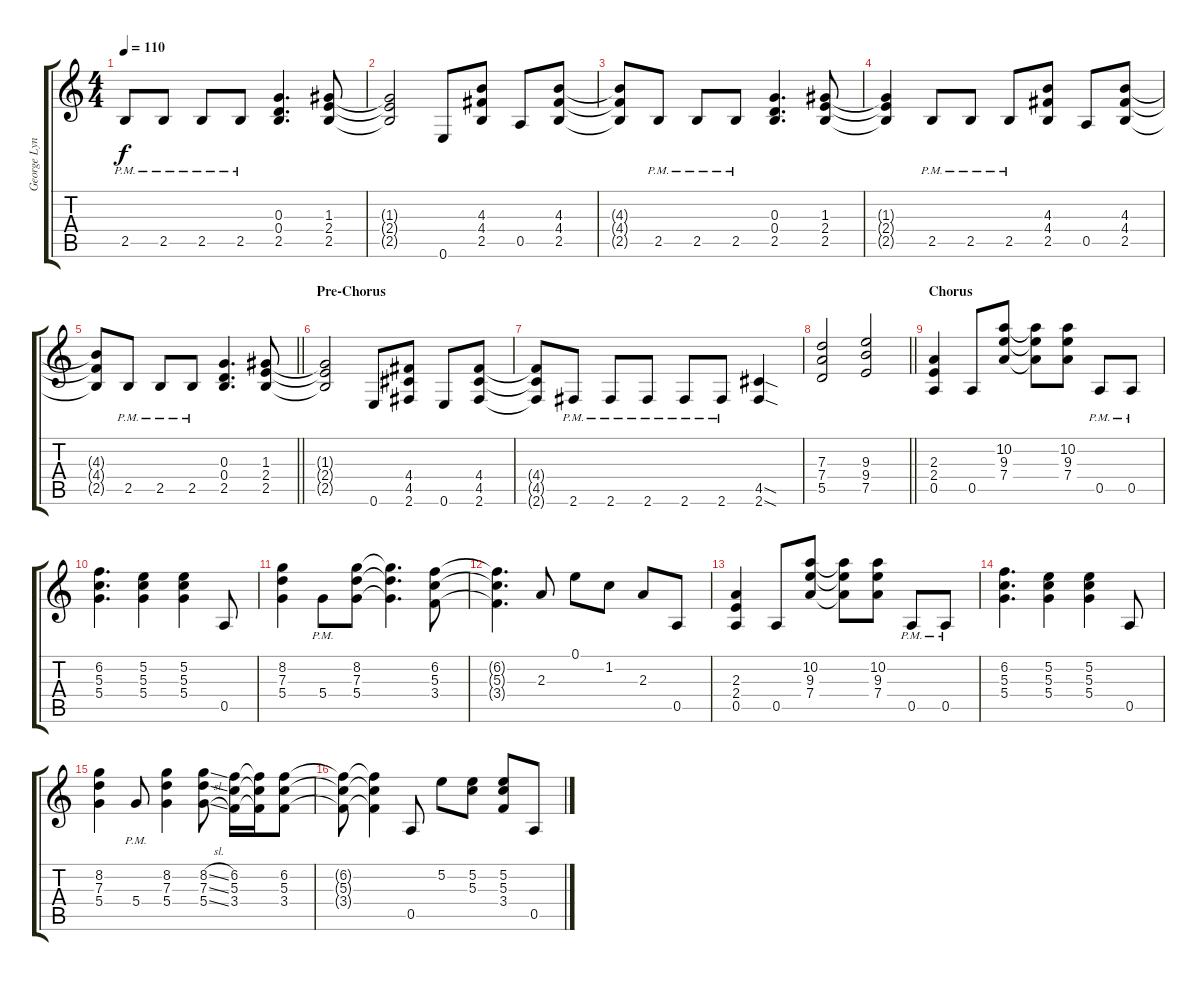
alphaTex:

\track ("George Lynch Rhythym" "George Lyn") {instrument distortionguitar}
\staff {score tabs}
\tuning (E4 B3 G3 D3 A2 E2) {hide}
\ts (4 4)
\tempo 110
\clef g2
\ks c
2.5{pm}.8{dy f} 2.5{pm}.8 2.5{pm}.8 2.5{pm}.8 (0.3 0.4 2.5).4{d} (1.3 2.4 2.5).8 |
(1.3{t} 2.4{t} 2.5{t}).2 0.6.8 (4.3 4.4 2.5).8 0.5.8 (4.3 4.4 2.5).8 |
(4.3{t} 4.4{t} 2.5{t}).8 2.5{pm}.8 2.5{pm}.8 2.5{pm}.8 (0.3 0.4 2.5).4{d} (1.3 2.4 2.5).8 |
(1.3{t} 2.4{t} 2.5{t}).4 2.5{pm}.8 2.5{pm}.8 2.5{pm}.8 (4.3 4.4 2.5).8 0.5.8 (4.3 4.4 2.5).8 |
\barLineRight lightlight
(4.3{t} 4.4{t} 2.5{t}).8 2.5{pm}.8 2.5{pm}.8 2.5{pm}.8 (0.3 0.4 2.5).4{d} (1.3 2.4 2.5).8 |
\section ("" "Pre-Chorus")
(1.3{t} 2.4{t} 2.5{t}).2 0.6.8 (4.4 4.5 2.6).8 0.6.8 (4.4 4.5 2.6).8 |
(4.4{t} 4.5{t} 2.6{t}).8 2.6{pm}.8 2.6{pm}.8 2.6{pm}.8 2.6{pm}.8 2.6{pm}.8 (4.5{sod} 2.6{sod}).4 |
\barLineRight lightlight
(7.3 7.4 5.5).2 (9.3 9.4 7.5).2 |
\section ("" "Chorus")
(2.3 2.4 0.5).4 0.5.8 (10.2 9.3 7.4).8 (10.2{t} 9.3{t} 7.4{t}).8 (10.2 9.3 7.4).8 0.5{pm}.8 0.5{pm}.8 |
(6.2 5.3 5.4).4{d} (5.2 5.3 5.4).4 (5.2 5.3 5.4).4 0.5.8 |
(8.2 7.3 5.4).4 5.4{pm}.8 (8.2 7.3 5.4).8 (8.2{t} 7.3{t} 5.4{t}).4{d} (6.2 5.3 3.4).8 |
(6.2{t} 5.3{t} 3.4{t}).4{d} 2.3.8 0.1.8 1.2.8 2.3.8 0.5.8 |
(2.3 2.4 0.5).4 0.5.8 (10.2 9.3 7.4).8 (10.2{t} 9.3{t} 7.4{t}).8 (10.2 9.3 7.4).8 0.5{pm}.8 0.5{pm}.8 |
(6.2 5.3 5.4).4{d} (5.2 5.3 5.4).4 (5.2 5.3 5.4).4 0.5.8 |
(8.2 7.3 5.4).4 5.4{pm}.8 (8.2 7.3 5.4).4 (8.2{sl} 7.3{sl} 5.4{sl}).8 (6.2 5.3 3.4).16 (6.2{t} 5.3{t} 3.4{t}).16 (6.2 5.3 3.4).8 |
(6.2{t} 5.3{t} 3.4{t}).8 (6.2{t} 5.3{t} 3.4{t}).4 0.5.8 5.2.8 (5.2 5.3).8 (5.2 5.3 3.4).8 0.5.8
